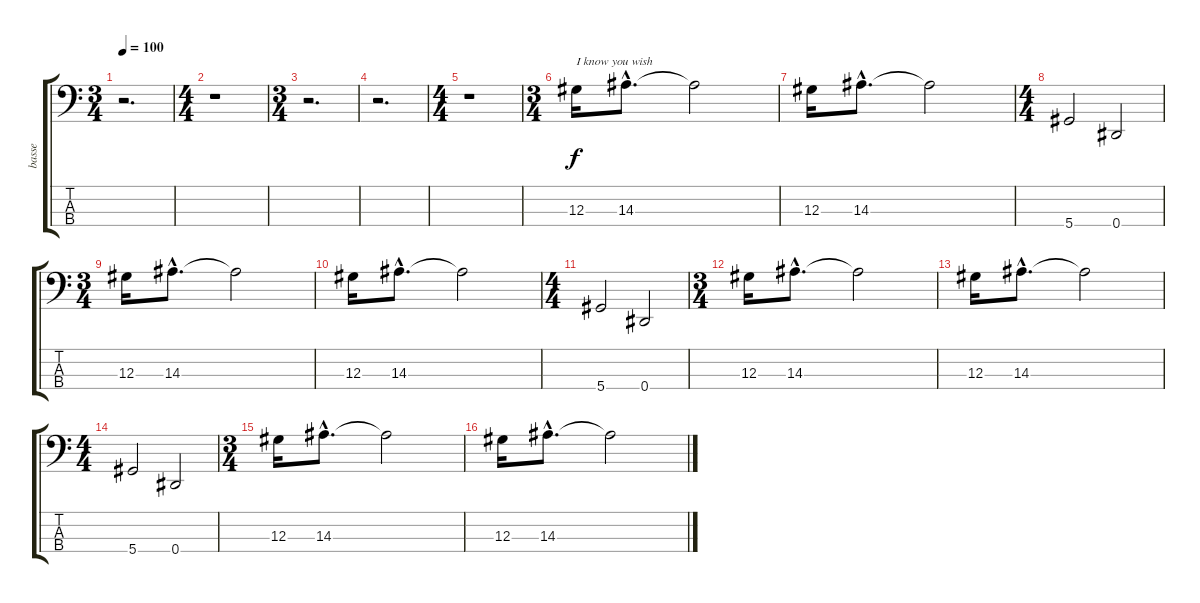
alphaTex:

\track ("basse" "basse") {instrument electricbassfinger}
\staff {score tabs}
\tuning (Gb2 Db2 Ab1 Eb1) {hide}
\ts (3 4)
\tempo 100
\clef f4
\ks c
r.2{d dy f} |
\ts (4 4)
r.1 |
\ts (3 4)
r.2{d} |
r.2{d} |
\ts (4 4)
r.1 |
\ts (3 4)
12.3.16{txt "I know you wish"} 14.3{hac}.8{d} 14.3{t}.2 |
12.3.16 14.3{hac}.8{d} 14.3{t}.2 |
\ts (4 4)
5.4.2 0.4.2 |
\ts (3 4)
12.3.16 14.3{hac}.8{d} 14.3{t}.2 |
12.3.16 14.3{hac}.8{d} 14.3{t}.2 |
\ts (4 4)
5.4.2 0.4.2 |
\ts (3 4)
12.3.16 14.3{hac}.8{d} 14.3{t}.2 |
12.3.16 14.3{hac}.8{d} 14.3{t}.2 |
\ts (4 4)
5.4.2 0.4.2 |
\ts (3 4)
12.3.16 14.3{hac}.8{d} 14.3{t}.2 |
12.3.16 14.3{hac}.8{d} 14.3{t}.2
